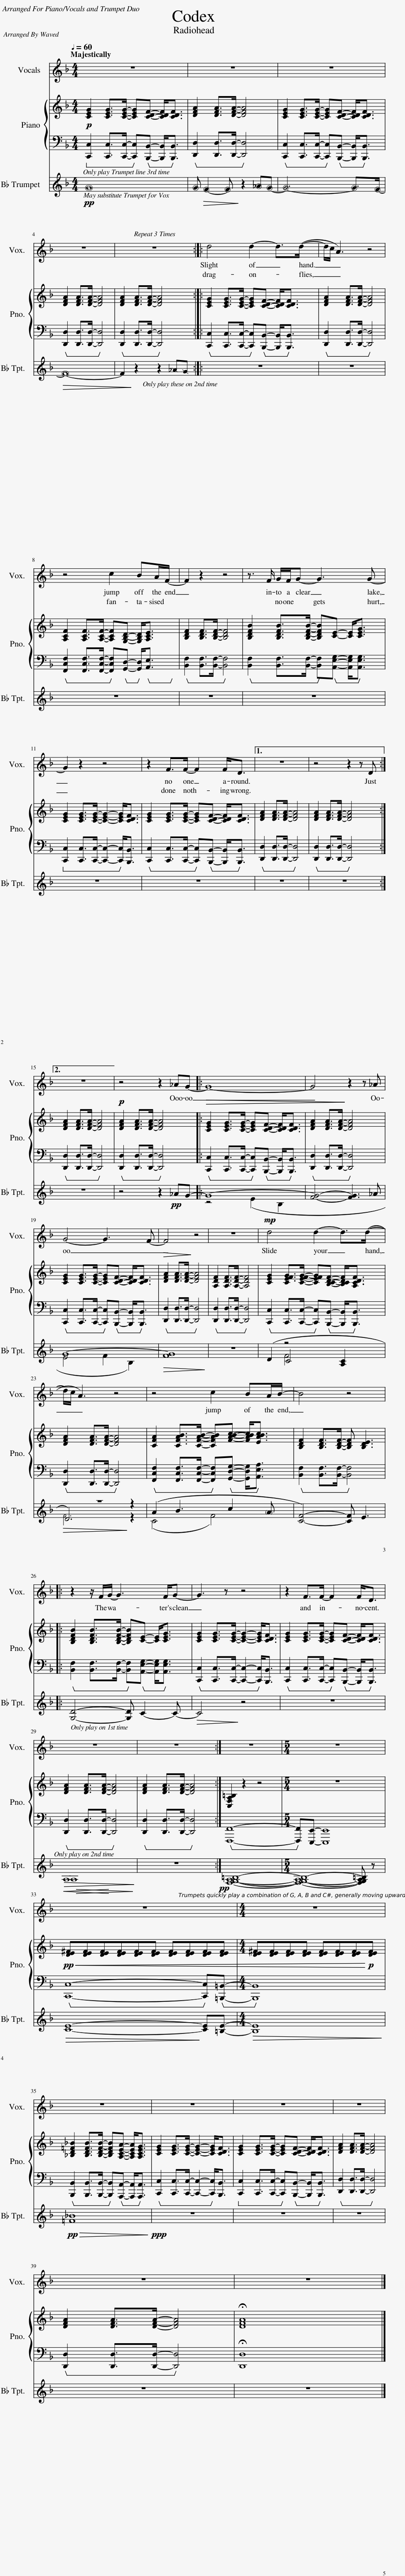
X:1
%%score 1 { 2 | 3 } ( 4 5 6 )
L:1/8
Q:1/4=60
M:4/4
I:linebreak $
K:F
V:1 treble
V:2 treble
V:3 bass
V:4 treble transpose=-2
V:5 treble transpose="-2 "
V:6 treble transpose="-2 "
V:1
 z8 | z8 | z8 |$ z8 | z8 :: %5
 d4 d2- d>(d- | d/c/ A3) z4 |$ z4 c2 BA/F/- | F2 z2 z4 | z3/2 F/ G/F/G- G3 G- |$ %10
 G2 z2 z4 | z2 F>F- F2 F<D |1 z8 | z4 z2 z D :|2$ z8 || %15
!p! z4 z2 _AG- |:!>(! G8- | G4!>)! z2 z _A |$ G4- G3 F- |!>(! F4!>)! z4 | %20
 z8 |!mp! d4 d2- d>(d- |$ d/c/ A3) z4 | z4 c2 BA/B/- | B4 z4 |:$ %25
 z2 z/ F/G/- G3 F/G- | G3 z z4 | z2 F>F- F2 F<D |$ z8 | z8 :| %30
 z8 |[M:5/4] z10 |$ z10 |[M:4/4] z8 |$ z8 | %35
 z8 | z8 | z8 |$ z8 | z8 |] %40
V:2
!p! [CEG]2 [CEG]>[CEG]- [CEG][CDF]- [CDF]<[CDF] | [DFA]2 [DFA]>[DFA]- [DFA]4 | [CEG]2 [CEG]>[CEG]- [CEG][CDF]- [CDF]<[CDF] |$ [DFA]2 [DFA]>[DFA]- [DFA]4 | [DFA]2 [DFA]>[DFA]- [DFA]4 :: %5
 [CEG]2 [CEG]>[CEG]- [CEG][CDF]- [CDF]<[CDF] | [DFA]2 [DFA]>[DFA]- [DFA]4 |$ [A,CF]2 [A,CF]>[A,CF]- [A,CF][G,B,D]- [G,B,D]<[A,CE] | [B,DF]2 [B,DF]>[B,DF]- [B,DF]4 | [B,DFB]2 [B,DFB]>[B,DFB]- [B,DFB][CE]- [CE]<[CEG] |$ %10
 [CEG]2 [CEG]>[CEG]- [CEG]2- [CEG]<[CDF] | [CEG]2 [CEG]>[CEG]- [CEG][CDF]- [CDF]<[CDF] |1 [DFA]2 [DFA]>[DFA]- [DFA]4 | [DFA]2 [DFA]>[DFA]- [DFA]4 :|2$ [DFA]2 [DFA]>[DFA]- [DFA]4 || %15
 [DFA]2 [DFA]>[DFA]- [DFA]4 |: [CEG]2 [CEG]>[CEG]- [CEG][CDF]- [CDF]<[CDF] | [DFA]2 [DFA]>[DFA]- [DFA]4 |$ [CEG]2 [CEG]>[CEG]- [CEG][CDF]- [CDF]<[CDF] | [DFA]2 [DFA]>[DFA]- [DFA]4 | %20
 [A,DF]2 [A,DF]>[A,DF]- [A,DF]4 | [CEG]2 [CEFG]>[CEFG]- [CEFG][B,CDF]- [B,CDF]<[A,CDF] |$ [DFA]2 [DFA]>[DFA]- [DFA]4 | [CFA]2 [CFAB]>[CFAB]- [CFAB][FABc]- [FABc]<[EABc] | [B,DF]2 [B,DF]>[B,DF]- [B,DF] [B,DE]3 |:$ %25
 [B,DFB]2 [B,DFB]>[B,DFB]- [B,DFB][CE]- [CE]<[CEG] | [CEG]2 [CEG]>[CEG]- [CEG]2- [CEG]<[CDF] | [CEG]2 [CEG]>[CEG]- [CEG][CDF]- [CDF]<[CDF] |$ [DFA]2 [DFA]>[DFA]- [DFA]4 | [DFA]2 [DFA]>[DFA]- [DFA]4 :| %30
 [C,F,A,=B,]2 z2 z4 |[M:5/4] z10 |$!pp!!<(! [DE^F][DEF][DEF][DEF][DEF][DEF] [DEF][DEF][DEF][DEF] |[M:4/4] [DE^F][DEF][DEF][DEF] [DEF][DEF][DEF]!<)!!p![DEF] |$ [_B,D=F_B]2 [B,DFB]>[B,DFB]- [B,DFB][A,CEA]- [A,CEA]<[A,CEG] | %35
 [CEG]2 [CEG]>[CEG]- [CEG]2- [CEG]<[CDF] | [CEG]2 [CEG]>[CEG]- [CEG][CDF]- [CDF]<[CDF] | [DFA]2 [DFA]>[DFA]- [DFA]4 |$ [DFA]2 [DFA]>[DFA]- [DFA]4 | !fermata![DFA]8 |] %40
V:3
!ped! [C,,C,]2 [C,,C,]>[C,,C,]- [C,,C,]!ped-up!!ped![B,,,B,,]- [B,,,B,,]<[B,,,B,,]!ped-up! |!ped! [D,,D,]2 [D,,D,]>[D,,D,]- [D,,D,]4!ped-up! |!ped! [C,,C,]2 [C,,C,]>[C,,C,]- [C,,C,]!ped-up!!ped![B,,,B,,]- [B,,,B,,]<[B,,,B,,]!ped-up! |$!ped! [D,,D,]2 [D,,D,]>[D,,D,]- [D,,D,]4!ped-up! |!ped! [D,,D,]2 [D,,D,]>[D,,D,]- [D,,D,]4!ped-up! :: %5
!ped! [C,,C,]2 [C,,C,]>[C,,C,]- [C,,C,]!ped-up!!ped![B,,,B,,]- [B,,,B,,]<[B,,,B,,]!ped-up! |!ped! [D,,D,]2 [D,,D,]>[D,,D,]- [D,,D,]4!ped-up! |$!ped! [F,,C,F,]2 [F,,C,F,]>[F,,C,F,]- [F,,C,F,]!ped-up!!ped![G,,D,]- [G,,D,]<!ped-up!!ped![A,,E,]!ped-up! |!ped! [B,,F,]2 [B,,F,]>[B,,F,]- [B,,F,]4!ped-up! |!ped! [B,,F,]2 [B,,F,]>[B,,F,]- [B,,F,]!ped-up!!ped![A,,E,G,]- [A,,E,G,]<[A,,E,G,]!ped-up! |$ %10
!ped! [C,,C,]2 [C,,C,]>[C,,C,]- [C,,C,]2- [C,,C,]<!ped-up![B,,,B,,] |!ped! [C,,C,]2 [C,,C,]>[C,,C,]- [C,,C,]!ped-up!!ped![B,,,B,,]- [B,,,B,,]<[B,,,B,,]!ped-up! |1!ped! [D,,D,]2 [D,,D,]>[D,,D,]- [D,,D,]4!ped-up! |!ped! [D,,D,]2 [D,,D,]>[D,,D,]- [D,,D,]4!ped-up! :|2$!ped! [D,,D,]2 [D,,D,]>[D,,D,]- [D,,D,]4!ped-up! || %15
!ped! [D,,D,]2 [D,,D,]>[D,,D,]- [D,,D,]4!ped-up! |:!ped! [C,,C,]2 [C,,C,]>[C,,C,]- [C,,C,]!ped-up!!ped![B,,,B,,]- [B,,,B,,]<[B,,,B,,]!ped-up! |!ped! [D,,D,]2 [D,,D,]>[D,,D,]- [D,,D,]4!ped-up! |$!ped! [C,,C,]2 [C,,C,]>[C,,C,]- [C,,C,]!ped-up!!ped![B,,,B,,]- [B,,,B,,]<[B,,,B,,]!ped-up! |!ped! [D,,D,]2 [D,,D,]>[D,,D,]- [D,,D,]4!ped-up! | %20
!ped! [D,,D,]2 [D,,D,]>[D,,D,]- [D,,D,]4!ped-up! |!ped! [C,,C,]2 [C,,C,]>[C,,C,]- [C,,C,]!ped-up!!ped![B,,,B,,]- [B,,,B,,]<[B,,,B,,]!ped-up! |$!ped! [D,,D,]2 [D,,D,]>[D,,D,]- [D,,D,]4!ped-up! |!ped! [F,,C,F,]2 [F,,C,F,]>[F,,C,F,]- [F,,C,F,]!ped-up!!ped![G,,D,G,]- [G,,D,G,]<[A,,E,A,]!ped-up! |!ped! [B,,F,]2 [B,,F,]>[B,,F,]- [B,,F,]4!ped-up! |:$ %25
!ped! [B,,F,]2 [B,,F,]>[B,,F,]- [B,,F,]!ped-up!!ped![A,,E,G,]- [A,,E,G,]<[A,,E,G,]!ped-up! |!ped! [C,,C,]2 [C,,C,]>[C,,C,]- [C,,C,]2- [C,,C,]<!ped-up![B,,,B,,] |!ped! [C,,C,]2 [C,,C,]>[C,,C,]- [C,,C,]!ped-up!!ped![B,,,B,,]- [B,,,B,,]<[B,,,B,,]!ped-up! |$!ped! [D,,D,]2 [D,,D,]>[D,,D,]- [D,,D,]4!ped-up! |!ped! [D,,D,]2 [D,,D,]>[D,,D,]- [D,,D,]4!ped-up! :| %30
!ped! [F,,,F,,]8- |[M:5/4] [F,,,F,,]!ped-up![E,,,E,,]- [E,,,E,,]8 |$!ped! [C,,C,]8- [C,,C,]!ped-up!!ped![=B,,,=B,,]- |[M:4/4] [B,,,B,,]8!ped-up! |$!ped! [B,,,B,,]2 [B,,,B,,]>[B,,,B,,]- [B,,,B,,]!ped-up!!ped![A,,,A,,]- [A,,,A,,]<[A,,,A,,]!ped-up! | %35
!ped! [C,,C,]2 [C,,C,]>[C,,C,]- [C,,C,]2- [C,,C,]<!ped-up![B,,,B,,] |!ped! [C,,C,]2 [C,,C,]>[C,,C,]- [C,,C,]!ped-up!!ped![B,,,B,,]- [B,,,B,,]<[B,,,B,,]!ped-up! |!ped! [D,,D,]2 [D,,D,]>[D,,D,]- [D,,D,]4!ped-up! |$!ped! [D,,D,]2 [D,,D,]>[D,,D,]- [D,,D,]4!ped-up! | !fermata![D,,D,]8 |] %40
V:4
!pp! A8 | A!>(! G2- G!>)! z2 BA- | A6- A>G- |$!>(! G8- | G2!>)! z2 z2 BA :: %5
 z8 | z8 |$ z8 | z8 | z8 |$ %10
 z8 | z8 |1 z8 | z8 :|2$ z8 || %15
 z4 z2!pp! BA- |: A8- | [GA]4- [GA]3 B |$ A8- |!>(! [GA]8!>)! | %20
!ppp! z8 |!p! (E2 z4 [=B,D]2 |$!>(! E6)!>)!!ppp! z2 |!p! (=B2 c3 d2 B | [DG]4-) [DG] ^F3 |:$ %25
 [A,E]4- [A,E] D2- D- |!>(! D4!>)!!ppp! z4 | z8 |$!p!!>(!!<(!!>(! =B,8!>)!!<)!!>)! | z8 :| %30
!pp! [G,A,=B,^C]8- |[M:5/4] [G,A,B,C]8- [G,A,B,^C] z |$!>(! [D^F]8-!>)!!ppp! [DF][^CF]- |[M:4/4]!>(! [CF]8!>)! |$!pp!!>(! [=G=c]8!>)! | %35
!ppp! z8 | z8 | z8 |$ z8 | z8 |] %40
V:5
 x8 | x8 | x8 |$ x8 | x8 :: %5
 x8 | x8 |$ x8 | x8 | x8 |$ %10
 x8 | x8 |1 x8 | x8 :|2$ x8 || %15
 x8 |: z4 (^F2 C2 | x8 |$ ^F4 G2 C2) | x8 | %20
 x8 | x2 G4 x2 |$ G6 z2 | (D4 G4) | x8 |:$ %25
 x8 | x8 | x8 |$ =B,8 | x8 :| %30
 x8 |[M:5/4] x10 |$ x10 |[M:4/4] x8 |$ x8 | %35
 x8 | x8 | x8 |$ x8 | x8 |] %40
V:6
 x8 | x8 | x8 |$ x8 | x8 :: %5
 x8 | x8 |$ x8 | x8 | x8 |$ %10
 x8 | x8 |1 x8 | x8 :|2$ x8 || %15
 x8 |: x8 | x8 |$ x8 | x8 | %20
 x8 | x2 D4 x2 |$ z8 | x8 | x8 |:$ %25
 x8 | x8 | x8 |$ x8 | x8 :| %30
 x8 |[M:5/4] x10 |$ x10 |[M:4/4] x8 |$ x8 | %35
 x8 | x8 | x8 |$ x8 | x8 |] %40
